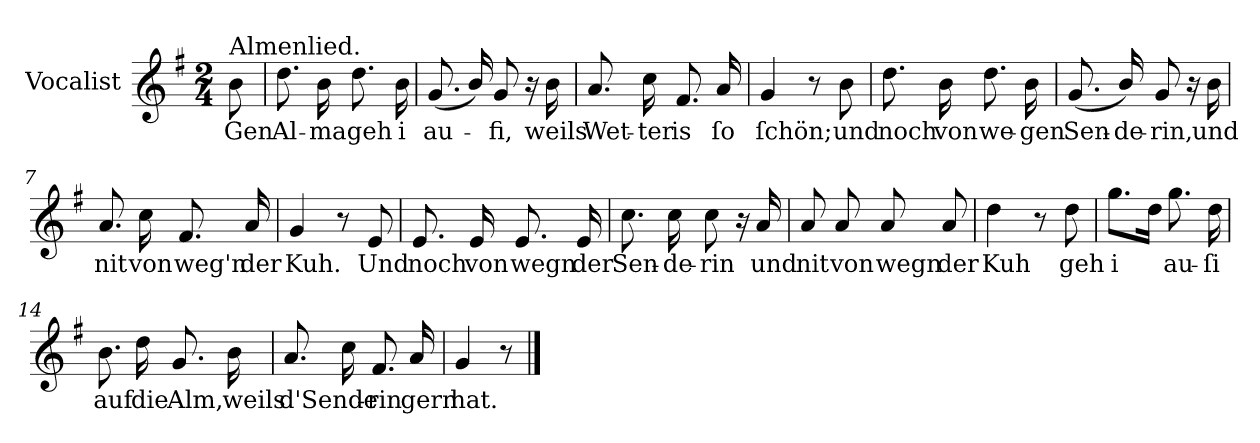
**kern	**text
*part1	*part1
*staff1	*staff1
*I"Vocalist	*
*k[f#]	*
*G:	*
*M2/4	*
=	=
!LO:TX:a:t=Almenlied.	!
8b	Gen
=1	=1
8.dd	Al-
16b	-ma
8.dd	geh
16b	i
=2	=2
(8.g	au-
16b/)	.
8g	-fi,
16r	.
16b	weils
=3	=3
8.a	Wet-
16cc	-ter
8.f#	is
16a	ſo
=4	=4
4g	ſchön;
8r	.
8b	und
=5	=5
8.dd	noch
16b	von
8.dd	we-
16b	-gen
=6	=6
(8.g	Sen-
16b/)	-de-
8g	-rin,
16r	.
16b	und
=7	=7
8.a	nit
16cc	von
8.f#	weg'n
16a	der
=8	=8
4g	Kuh.
8r	.
8e	Und
=9	=9
8.e	noch
16e	von
8.e	wegn
16e	der
=10	=10
8.cc	Sen-
16cc	-de-
8cc	-rin
16r	.
16a	und
=11	=11
8a	nit
8a	von
8a	wegn
8a	der
=12	=12
4dd	Kuh
8r	.
8dd	geh
=13	=13
8.ggL	i
16ddJk	.
8.gg	au-
16dd	-ſi
=14	=14
8.b	auf
16dd	die
8.g	Alm,
16b	weils
=15	=15
8.a	d'Sende-
16cc	.
8.f#	-rin
16a	gern
=16	=16
4g	hat.
8r	.
==	==
*-	*-
